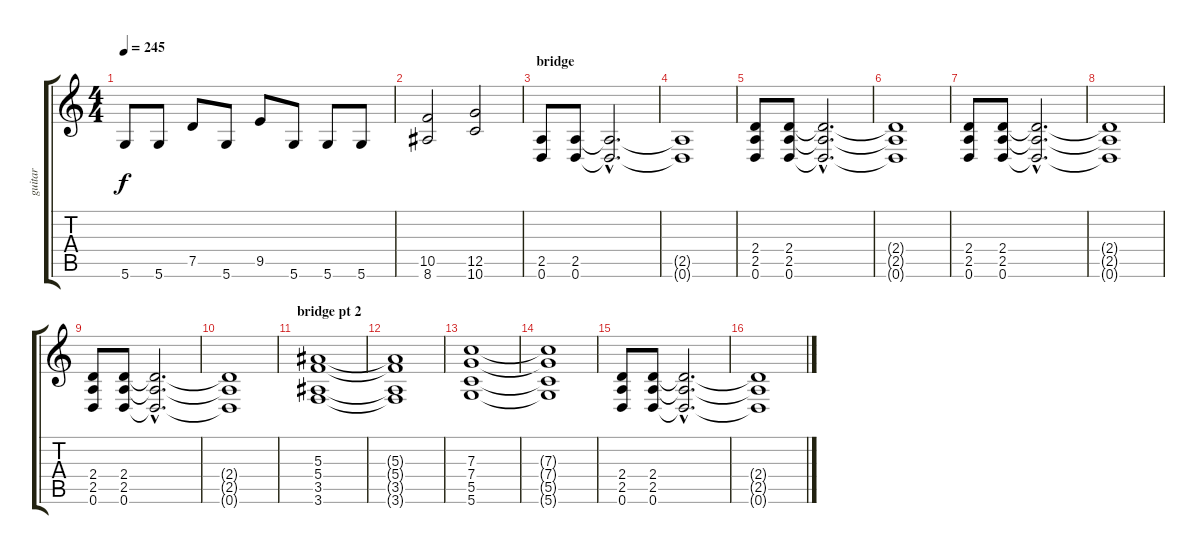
\track ("guitar" "guitar") {instrument distortionguitar}
\staff {score tabs}
\tuning (D4 A3 F3 C3 G2 D2) {hide}
\ts (4 4)
\tempo 245
\clef g2
\ks c
5.6.8{dy f} 5.6.8 7.5.8 5.6.8 9.5.8 5.6.8 5.6.8 5.6.8 |
(10.5 8.6).2 (12.5 10.6).2 |
\section ("" "bridge")
(2.5 0.6).8 (2.5 0.6).8 (2.5{hac t} 0.6{hac t}).2{d} |
(2.5{t} 0.6{t}).1 |
(2.4 2.5 0.6).8 (2.4 2.5 0.6).8 (2.4{hac t} 2.5{hac t} 0.6{hac t}).2{d} |
(2.4{t} 2.5{t} 0.6{t}).1 |
(2.4 2.5 0.6).8 (2.4 2.5 0.6).8 (2.4{hac t} 2.5{hac t} 0.6{hac t}).2{d} |
(2.4{t} 2.5{t} 0.6{t}).1 |
(2.4 2.5 0.6).8 (2.4 2.5 0.6).8 (2.4{hac t} 2.5{hac t} 0.6{hac t}).2{d} |
(2.4{t} 2.5{t} 0.6{t}).1 |
\section ("" "bridge pt 2")
(5.3 5.4 3.5 3.6).1 |
(5.3{t} 5.4{t} 3.5{t} 3.6{t}).1 |
(7.3 7.4 5.5 5.6).1 |
(7.3{t} 7.4{t} 5.5{t} 5.6{t}).1 |
(2.4 2.5 0.6).8 (2.4 2.5 0.6).8 (2.4{hac t} 2.5{hac t} 0.6{hac t}).2{d} |
(2.4{t} 2.5{t} 0.6{t}).1
